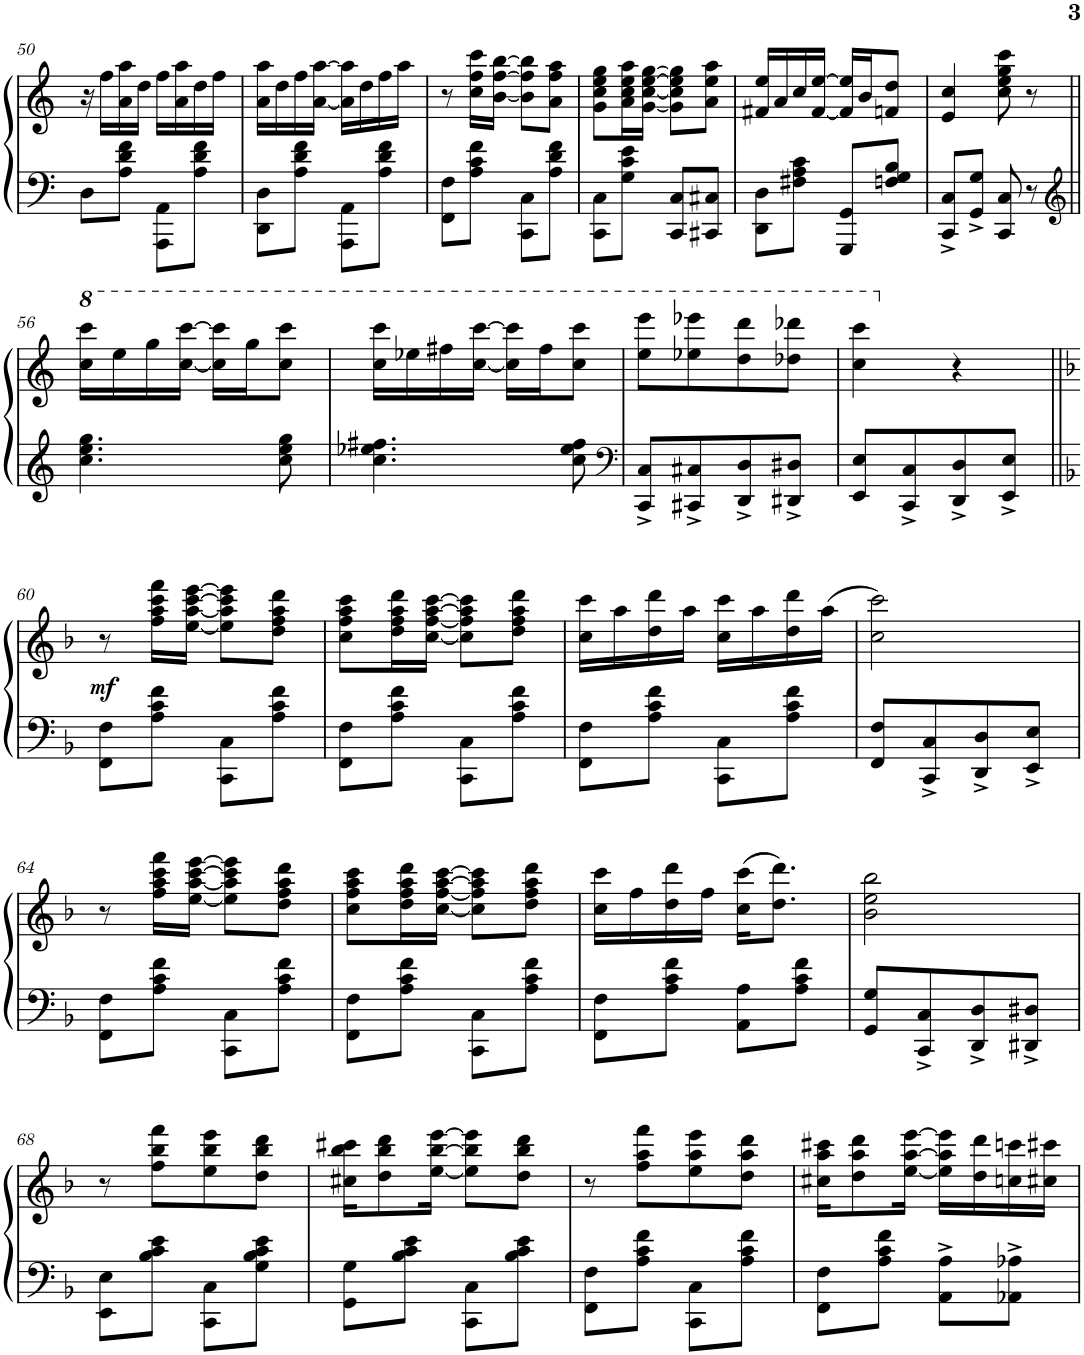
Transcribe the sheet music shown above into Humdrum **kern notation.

**kern	**kern	**dynam
*part1	*part1	*part1
*staff2	*staff1	*staff1/2
*I"Piano	*	*
*I'Pno.	*	*
!!LO:PB:g=z
*clefF4	*clefG2	*
*k[]	*k[]	*
*M2/4	*M2/4	*
=50	=50	=50
8D\L	16r	.
.	16ff\LL	.
8A\ 8d\ 8f\J	16a\ 16aa\	.
.	16dd\JJ	.
8AAA\ 8AA\L	16ff\LL	.
.	16a\ 16aa\	.
8A\ 8d\ 8f\J	16dd\	.
.	16ff\JJ	.
=51	=51	=51
8DD\ 8D\L	16a\ 16aa\LL	.
.	16dd\	.
8A\ 8d\ 8f\J	16ff\	.
.	[16a\ [16aa\JJ	.
8AAA\ 8AA\L	16a\] 16aa\]LL	.
.	16dd\	.
8A\ 8d\ 8f\J	16ff\	.
.	16aa\JJ	.
=52	=52	=52
8FF\ 8F\L	8r	.
8A\ 8c\ 8f\J	16cc\ 16ff\ 16ccc\LL	.
.	[16b\ [16ff\ [16bb\JJ	.
8CC\ 8C\L	8b\] 8ff\] 8bb\]L	.
8A\ 8d\ 8f\J	8a\ 8ff\ 8aa\J	.
=53	=53	=53
8CC\ 8C\L	8g\ 8cc\ 8ee\ 8gg\L	.
8G\ 8c\ 8e\J	16a\ 16cc\ 16ee\ 16aa\L	.
.	[16g\ [16cc\ [16ee\ [16gg\JJ	.
8CC/ 8C/L	8g\] 8cc\] 8ee\] 8gg\]L	.
8CC#X/ 8C#X/J	8a\ 8ee\ 8aa\J	.
=54	=54	=54
8DD\ 8D\L	16f#X/ 16ee/LL	.
.	16a/	.
8F#X\ 8A\ 8c\J	16cc/	.
.	[16f#/ [16ee/JJ	.
8GGG/ 8GG/L	16f#/] 16ee/]LL	.
.	16b/J	.
8Fn/ 8G/ 8B/J	8fn/ 8dd/J	.
=55	=55	=55
8CC/^ 8C/^L	4e/ 4cc/	.
8GG/^ 8G/^J	.	.
8CC/ 8C/	8cc\ 8ee\ 8gg\ 8ccc\	.
8r	8r	.
!!LO:LB:g=z
=56||	=56||	=56||
*clefG2	*	*
*	*8va	*
4.cc\ 4.ee\ 4.gg\	16ccc\ 16cccc\LL	.
.	16eee\	.
.	16ggg\	.
.	[16ccc\ [16cccc\JJ	.
.	16ccc\] 16cccc\]LL	.
.	16ggg\J	.
8cc\ 8ee\ 8gg\	8ccc\ 8cccc\J	.
=57	=57	=57
4.cc\ 4.ee-X\ 4.ff#X\	16ccc\ 16cccc\LL	.
.	16eee-X\	.
.	16fff#X\	.
.	[16ccc\ [16cccc\JJ	.
.	16ccc\] 16cccc\]LL	.
.	16fff#\J	.
8cc\ 8ee-\ 8ff#\	8ccc\ 8cccc\J	.
=58	=58	=58
*clefF4	*	*
8CC/^ 8C/^L	8eee\ 8eeee\L	.
8CC#X/^ 8C#X/^	8eee-X\ 8eeee-X\	.
8DD/^ 8D/^	8ddd\ 8dddd\	.
8DD#X/^ 8D#X/^J	8ddd-X\ 8dddd-X\J	.
=59	=59	=59
8EE/ 8E/L	4ccc\ 4cccc\	.
8CC/^ 8C/^	.	.
*	*X8va	*
8DD/^ 8D/^	4r	.
8EE/^ 8E/^J	.	.
!!LO:LB:g=z
=60||	=60||	=60||
*k[b-]	*k[b-]	*
!	!	!LO:DY:b
8FF\ 8F\L	8r	mf
8A\ 8c\ 8f\J	16ff\ 16aa\ 16ccc\ 16fff\LL	.
.	[16ee\ [16aa\ [16ccc\ [16eee\JJ	.
8CC\ 8C\L	8ee\] 8aa\] 8ccc\] 8eee\]L	.
8A\ 8c\ 8f\J	8dd\ 8ff\ 8aa\ 8ddd\J	.
=61	=61	=61
8FF\ 8F\L	8cc\ 8ff\ 8aa\ 8ccc\L	.
8A\ 8c\ 8f\J	16dd\ 16ff\ 16aa\ 16ddd\L	.
.	[16cc\ [16ff\ [16aa\ [16ccc\JJ	.
8CC\ 8C\L	8cc\] 8ff\] 8aa\] 8ccc\]L	.
8A\ 8c\ 8f\J	8dd\ 8ff\ 8aa\ 8ddd\J	.
=62	=62	=62
8FF\ 8F\L	16cc\ 16ccc\LL	.
.	16aa\	.
8A\ 8c\ 8f\J	16dd\ 16ddd\	.
.	16aa\JJ	.
8CC\ 8C\L	16cc\ 16ccc\LL	.
.	16aa\	.
8A\ 8c\ 8f\J	16dd\ 16ddd\	.
.	(16aa\JJ	.
=63	=63	=63
8FF/ 8F/L	2cc\ 2ccc\)	.
8CC/^ 8C/^	.	.
8DD/^ 8D/^	.	.
8EE/^ 8E/^J	.	.
!!LO:LB:g=z
=64	=64	=64
8FF\ 8F\L	8r	.
8A\ 8c\ 8f\J	16ff\ 16aa\ 16ccc\ 16fff\LL	.
.	[16ee\ [16aa\ [16ccc\ [16eee\JJ	.
8CC\ 8C\L	8ee\] 8aa\] 8ccc\] 8eee\]L	.
8A\ 8c\ 8f\J	8dd\ 8ff\ 8aa\ 8ddd\J	.
=65	=65	=65
8FF\ 8F\L	8cc\ 8ff\ 8aa\ 8ccc\L	.
8A\ 8c\ 8f\J	16dd\ 16ff\ 16aa\ 16ddd\L	.
.	[16cc\ [16ff\ [16aa\ [16ccc\JJ	.
8CC\ 8C\L	8cc\] 8ff\] 8aa\] 8ccc\]L	.
8A\ 8c\ 8f\J	8dd\ 8ff\ 8aa\ 8ddd\J	.
=66	=66	=66
8FF\ 8F\L	16cc\ 16ccc\LL	.
.	16ff\	.
8A\ 8c\ 8f\J	16dd\ 16ddd\	.
.	16ff\JJ	.
8AA\ 8A\L	(16cc\ 16ccc\KL	.
.	8.dd\ 8.ddd\J)	.
8A\ 8c\ 8f\J	.	.
=67	=67	=67
8GG/ 8G/L	2b-\ 2ee\ 2bb-\	.
8CC/^ 8C/^	.	.
8DD/^ 8D/^	.	.
8DD#X/^ 8D#X/^J	.	.
!!LO:LB:g=z
=68	=68	=68
8EE\ 8E\L	8r	.
8B-\ 8c\ 8e\J	8ff\ 8bb-\ 8fff\L	.
8CC\ 8C\L	8ee\ 8bb-\ 8eee\	.
8G\ 8B-\ 8c\ 8e\J	8dd\ 8bb-\ 8ddd\J	.
=69	=69	=69
8GG\ 8G\L	16cc#X\ 16bb-\ 16ccc#X\KL	.
.	8dd\ 8bb-\ 8ddd\	.
8B-\ 8c\ 8e\J	.	.
.	[16ee\ [16bb-\ [16eee\Jk	.
8CC\ 8C\L	8ee\] 8bb-\] 8eee\]L	.
8B-\ 8c\ 8e\J	8dd\ 8bb-\ 8ddd\J	.
=70	=70	=70
8FF\ 8F\L	8r	.
8A\ 8c\ 8f\J	8ff\ 8aa\ 8fff\L	.
8CC\ 8C\L	8ee\ 8aa\ 8eee\	.
8A\ 8c\ 8f\J	8dd\ 8aa\ 8ddd\J	.
=71	=71	=71
8FF\ 8F\L	16cc#X\ 16aa\ 16ccc#X\KL	.
.	8dd\ 8aa\ 8ddd\	.
8A\ 8c\ 8f\J	.	.
.	[16ee\ [16aa\ [16eee\Jk	.
8AA\^ 8A\^L	16ee\] 16aa\] 16eee\]LL	.
.	16dd\ 16ddd\	.
8AA-X\^ 8A-X\^J	16ccn\ 16cccn\	.
.	16cc#X\ 16ccc#X\JJ	.
=	=	=
*-	*-	*-
